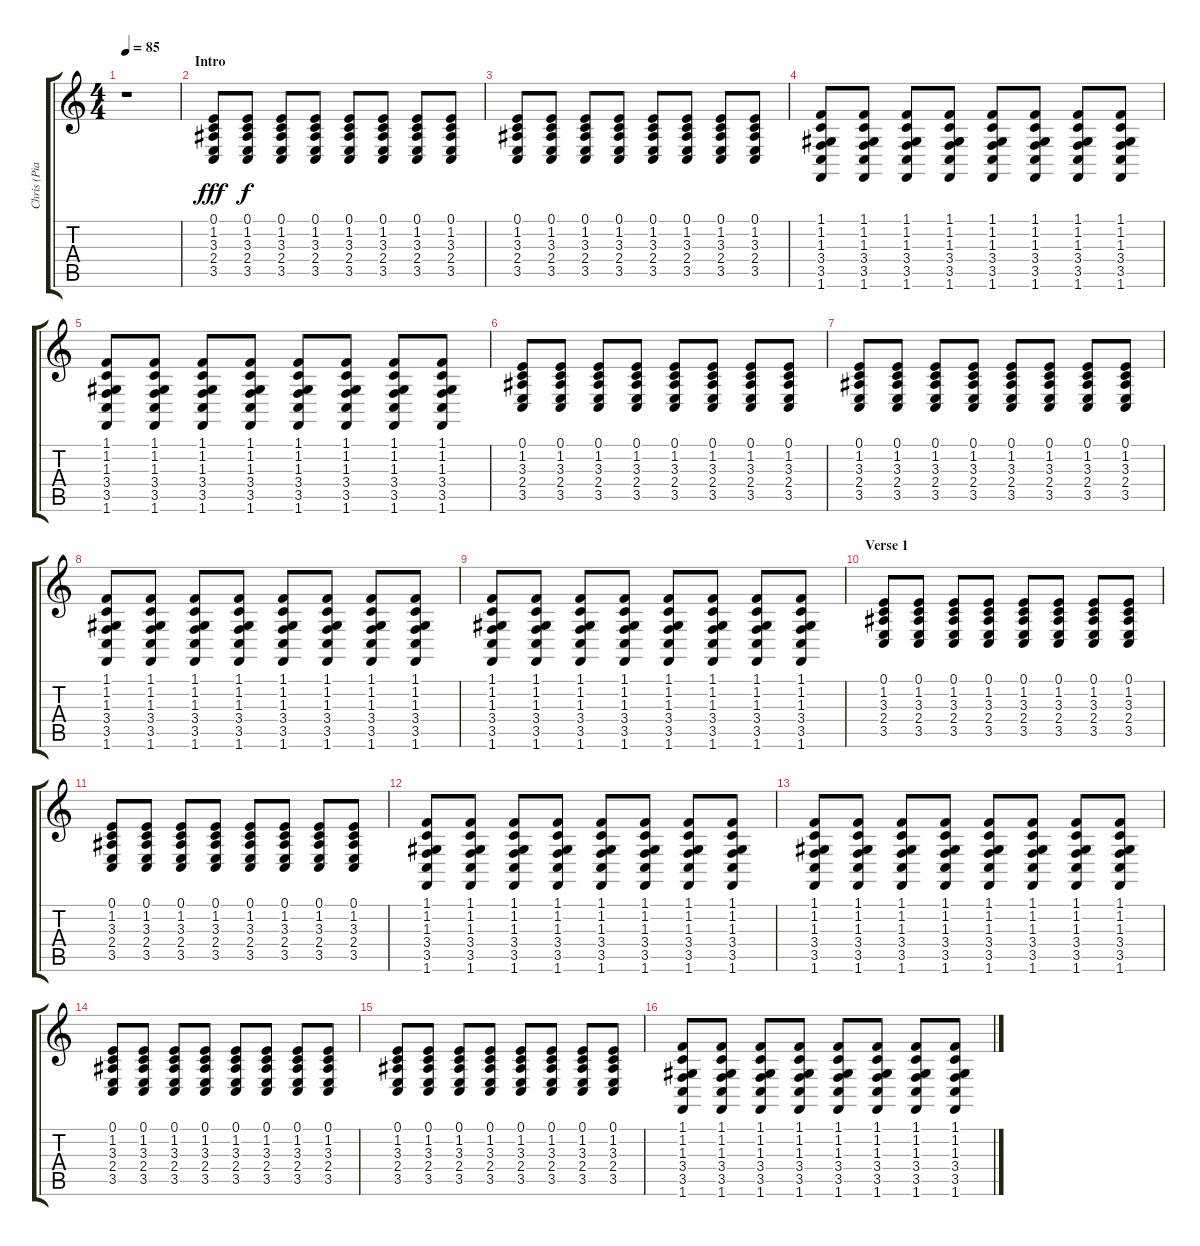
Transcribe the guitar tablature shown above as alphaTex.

\track ("Chris (Piano 1)" "Chris (Pia") {instrument acousticgrandpiano}
\staff {score tabs}
\tuning (E4 B3 G3 D3 A2 E2) {hide}
\ts (4 4)
\tempo 85
\clef g2
\ks c
r.1{dy fff instrument acousticgrandpiano} |
\section ("" "Intro")
(0.1 1.2 3.3 2.4 3.5).8 (0.1 1.2 3.3 2.4 3.5).8{dy f} (0.1 1.2 3.3 2.4 3.5).8 (0.1 1.2 3.3 2.4 3.5).8 (0.1 1.2 3.3 2.4 3.5).8 (0.1 1.2 3.3 2.4 3.5).8 (0.1 1.2 3.3 2.4 3.5).8 (0.1 1.2 3.3 2.4 3.5).8 |
(0.1 1.2 3.3 2.4 3.5).8 (0.1 1.2 3.3 2.4 3.5).8 (0.1 1.2 3.3 2.4 3.5).8 (0.1 1.2 3.3 2.4 3.5).8 (0.1 1.2 3.3 2.4 3.5).8 (0.1 1.2 3.3 2.4 3.5).8 (0.1 1.2 3.3 2.4 3.5).8 (0.1 1.2 3.3 2.4 3.5).8 |
(1.1 1.2 1.3 3.4 3.5 1.6).8 (1.1 1.2 1.3 3.4 3.5 1.6).8 (1.1 1.2 1.3 3.4 3.5 1.6).8 (1.1 1.2 1.3 3.4 3.5 1.6).8 (1.1 1.2 1.3 3.4 3.5 1.6).8 (1.1 1.2 1.3 3.4 3.5 1.6).8 (1.1 1.2 1.3 3.4 3.5 1.6).8 (1.1 1.2 1.3 3.4 3.5 1.6).8 |
(1.1 1.2 1.3 3.4 3.5 1.6).8 (1.1 1.2 1.3 3.4 3.5 1.6).8 (1.1 1.2 1.3 3.4 3.5 1.6).8 (1.1 1.2 1.3 3.4 3.5 1.6).8 (1.1 1.2 1.3 3.4 3.5 1.6).8 (1.1 1.2 1.3 3.4 3.5 1.6).8 (1.1 1.2 1.3 3.4 3.5 1.6).8 (1.1 1.2 1.3 3.4 3.5 1.6).8 |
(0.1 1.2 3.3 2.4 3.5).8 (0.1 1.2 3.3 2.4 3.5).8 (0.1 1.2 3.3 2.4 3.5).8 (0.1 1.2 3.3 2.4 3.5).8 (0.1 1.2 3.3 2.4 3.5).8 (0.1 1.2 3.3 2.4 3.5).8 (0.1 1.2 3.3 2.4 3.5).8 (0.1 1.2 3.3 2.4 3.5).8 |
(0.1 1.2 3.3 2.4 3.5).8 (0.1 1.2 3.3 2.4 3.5).8 (0.1 1.2 3.3 2.4 3.5).8 (0.1 1.2 3.3 2.4 3.5).8 (0.1 1.2 3.3 2.4 3.5).8 (0.1 1.2 3.3 2.4 3.5).8 (0.1 1.2 3.3 2.4 3.5).8 (0.1 1.2 3.3 2.4 3.5).8 |
(1.1 1.2 1.3 3.4 3.5 1.6).8 (1.1 1.2 1.3 3.4 3.5 1.6).8 (1.1 1.2 1.3 3.4 3.5 1.6).8 (1.1 1.2 1.3 3.4 3.5 1.6).8 (1.1 1.2 1.3 3.4 3.5 1.6).8 (1.1 1.2 1.3 3.4 3.5 1.6).8 (1.1 1.2 1.3 3.4 3.5 1.6).8 (1.1 1.2 1.3 3.4 3.5 1.6).8 |
(1.1 1.2 1.3 3.4 3.5 1.6).8 (1.1 1.2 1.3 3.4 3.5 1.6).8 (1.1 1.2 1.3 3.4 3.5 1.6).8 (1.1 1.2 1.3 3.4 3.5 1.6).8 (1.1 1.2 1.3 3.4 3.5 1.6).8 (1.1 1.2 1.3 3.4 3.5 1.6).8 (1.1 1.2 1.3 3.4 3.5 1.6).8 (1.1 1.2 1.3 3.4 3.5 1.6).8 |
\section ("" "Verse 1")
(0.1 1.2 3.3 2.4 3.5).8{volume 9} (0.1 1.2 3.3 2.4 3.5).8 (0.1 1.2 3.3 2.4 3.5).8 (0.1 1.2 3.3 2.4 3.5).8 (0.1 1.2 3.3 2.4 3.5).8 (0.1 1.2 3.3 2.4 3.5).8 (0.1 1.2 3.3 2.4 3.5).8 (0.1 1.2 3.3 2.4 3.5).8 |
(0.1 1.2 3.3 2.4 3.5).8 (0.1 1.2 3.3 2.4 3.5).8 (0.1 1.2 3.3 2.4 3.5).8 (0.1 1.2 3.3 2.4 3.5).8 (0.1 1.2 3.3 2.4 3.5).8 (0.1 1.2 3.3 2.4 3.5).8 (0.1 1.2 3.3 2.4 3.5).8 (0.1 1.2 3.3 2.4 3.5).8 |
(1.1 1.2 1.3 3.4 3.5 1.6).8 (1.1 1.2 1.3 3.4 3.5 1.6).8 (1.1 1.2 1.3 3.4 3.5 1.6).8 (1.1 1.2 1.3 3.4 3.5 1.6).8 (1.1 1.2 1.3 3.4 3.5 1.6).8 (1.1 1.2 1.3 3.4 3.5 1.6).8 (1.1 1.2 1.3 3.4 3.5 1.6).8 (1.1 1.2 1.3 3.4 3.5 1.6).8 |
(1.1 1.2 1.3 3.4 3.5 1.6).8 (1.1 1.2 1.3 3.4 3.5 1.6).8 (1.1 1.2 1.3 3.4 3.5 1.6).8 (1.1 1.2 1.3 3.4 3.5 1.6).8 (1.1 1.2 1.3 3.4 3.5 1.6).8 (1.1 1.2 1.3 3.4 3.5 1.6).8 (1.1 1.2 1.3 3.4 3.5 1.6).8 (1.1 1.2 1.3 3.4 3.5 1.6).8 |
(0.1 1.2 3.3 2.4 3.5).8 (0.1 1.2 3.3 2.4 3.5).8 (0.1 1.2 3.3 2.4 3.5).8 (0.1 1.2 3.3 2.4 3.5).8 (0.1 1.2 3.3 2.4 3.5).8 (0.1 1.2 3.3 2.4 3.5).8 (0.1 1.2 3.3 2.4 3.5).8 (0.1 1.2 3.3 2.4 3.5).8 |
(0.1 1.2 3.3 2.4 3.5).8 (0.1 1.2 3.3 2.4 3.5).8 (0.1 1.2 3.3 2.4 3.5).8 (0.1 1.2 3.3 2.4 3.5).8 (0.1 1.2 3.3 2.4 3.5).8 (0.1 1.2 3.3 2.4 3.5).8 (0.1 1.2 3.3 2.4 3.5).8 (0.1 1.2 3.3 2.4 3.5).8 |
(1.1 1.2 1.3 3.4 3.5 1.6).8 (1.1 1.2 1.3 3.4 3.5 1.6).8 (1.1 1.2 1.3 3.4 3.5 1.6).8 (1.1 1.2 1.3 3.4 3.5 1.6).8 (1.1 1.2 1.3 3.4 3.5 1.6).8 (1.1 1.2 1.3 3.4 3.5 1.6).8 (1.1 1.2 1.3 3.4 3.5 1.6).8 (1.1 1.2 1.3 3.4 3.5 1.6).8
